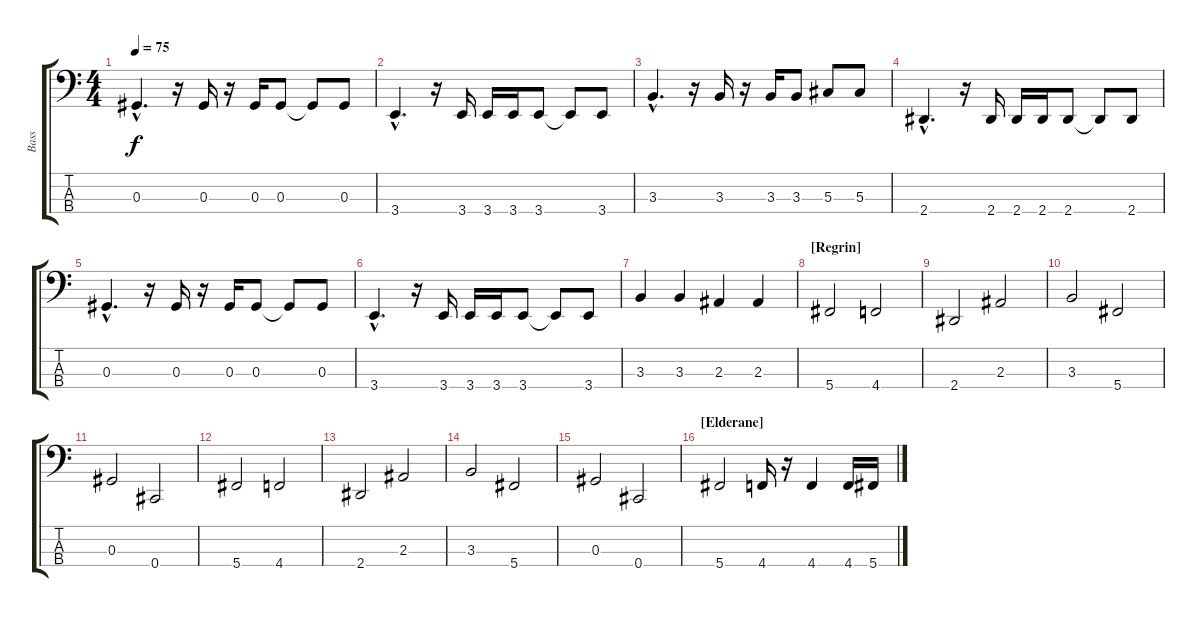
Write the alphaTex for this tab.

\track ("Bass" "Bass") {instrument electricbassfinger}
\staff {score tabs}
\tuning (Gb2 Db2 Ab1 Db1) {hide}
\ts (4 4)
\tempo 75
\clef f4
\ks c
0.3{hac}.4{d dy f} r.16 0.3.16 r.16 0.3.16 0.3.8 0.3{t}.8 0.3.8 |
3.4{hac}.4{d} r.16 3.4.16 3.4.16 3.4.16 3.4.8 3.4{t}.8 3.4.8 |
3.3{hac}.4{d} r.16 3.3.16 r.16 3.3.16 3.3.8 5.3.8 5.3.8 |
2.4{hac}.4{d} r.16 2.4.16 2.4.16 2.4.16 2.4.8 2.4{t}.8 2.4.8 |
0.3{hac}.4{d} r.16 0.3.16 r.16 0.3.16 0.3.8 0.3{t}.8 0.3.8 |
3.4{hac}.4{d} r.16 3.4.16 3.4.16 3.4.16 3.4.8 3.4{t}.8 3.4.8 |
3.3.4 3.3.4 2.3.4 2.3.4 |
\section ("" "[Regrin]")
5.4.2 4.4.2 |
2.4.2 2.3.2 |
3.3.2 5.4.2 |
0.3.2 0.4.2 |
5.4.2 4.4.2 |
2.4.2 2.3.2 |
3.3.2 5.4.2 |
0.3.2 0.4.2 |
\section ("" "[Elderane]")
5.4.2 4.4.16 r.16 4.4.4 4.4.16 5.4.16
